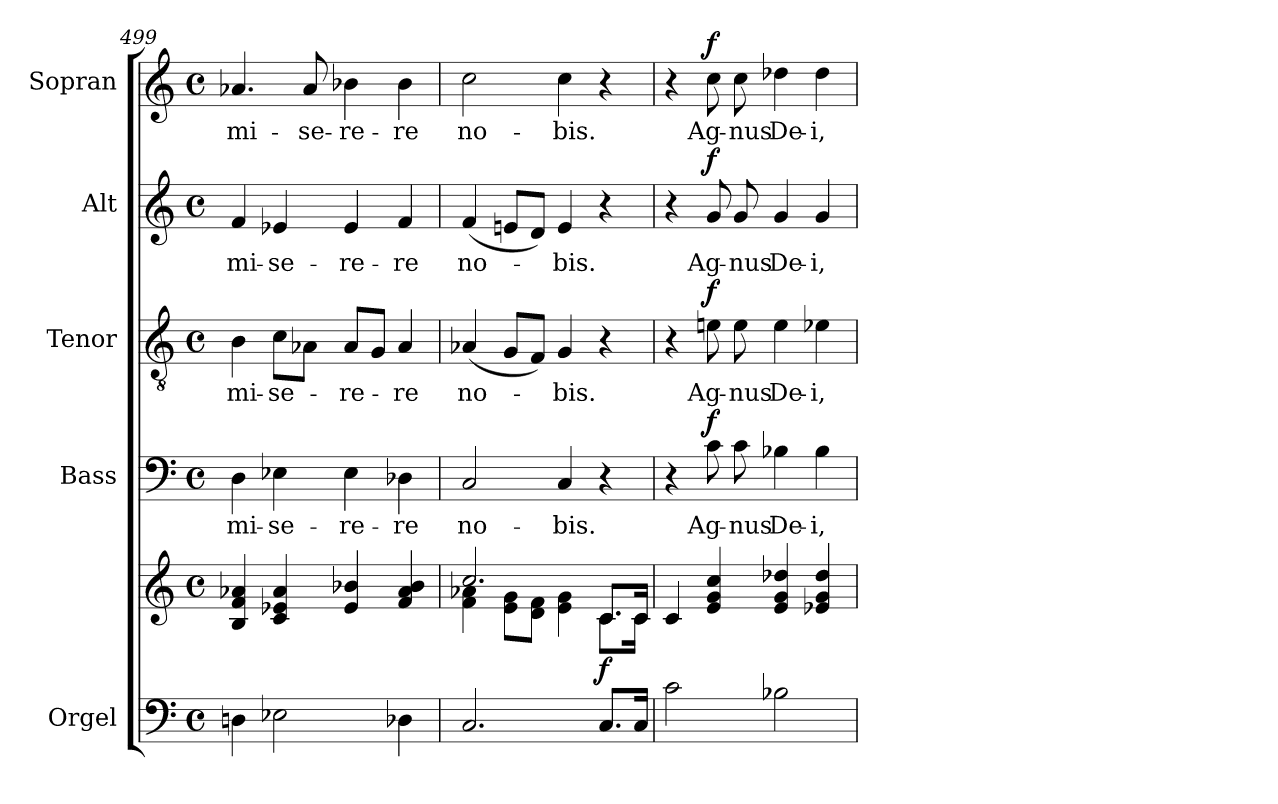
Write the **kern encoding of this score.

**kern	**kern	**dynam	**kern	**text	**dynam	**kern	**text	**dynam	**kern	**text	**dynam	**kern	**text	**dynam
*part5	*part5	*part5	*part4	*part4	*part4	*part3	*part3	*part3	*part2	*part2	*part2	*part1	*part1	*part1
*staff6	*staff5	*staff5/6	*staff4	*staff4	*staff4	*staff3	*staff3	*staff3	*staff2	*staff2	*staff2	*staff1	*staff1	*staff1
*I"Orgel	*	*	*I"Bass	*	*	*I"Tenor	*	*	*I"Alt	*	*	*I"Sopran	*	*
*I'Org.	*	*	*I'B.	*	*	*I'T.	*	*	*I'A.	*	*	*I'S.	*	*
*clefF4	*clefG2	*	*clefF4	*	*	*clefGv2	*	*	*clefG2	*	*	*clefG2	*	*
*k[]	*k[]	*	*k[]	*	*	*k[]	*	*	*k[]	*	*	*k[]	*	*
*C:	*C:	*	*C:	*	*	*C:	*	*	*C:	*	*	*C:	*	*
*M4/4	*M4/4	*	*M4/4	*	*	*M4/4	*	*	*M4/4	*	*	*M4/4	*	*
*met(c)	*met(c)	*	*met(c)	*	*	*met(c)	*	*	*met(c)	*	*	*met(c)	*	*
=499	=499	=499	=499	=499	=499	=499	=499	=499	=499	=499	=499	=499	=499	=499
!	!	!	!	!LO:LY:b	!	!	!LO:LY:b	!	!	!LO:LY:b	!	!	!LO:LY:b	!
4Dn\	4B/ 4f/ 4a-X/	.	4D\	mi-	.	4B\	mi-	.	4f/	mi-	.	4.a-X/	mi-	.
!	!	!	!	!LO:LY:b	!	!	!LO:LY:b	!	!	!LO:LY:b	!	!	!	!
2E-X\	4c/ 4e-X/ 4a-/	.	4E-X\	-se-	.	8c\L	-se-	.	4e-X/	-se-	.	.	.	.
!	!	!	!	!	!	!	!	!	!	!	!	!	!LO:LY:b	!
.	.	.	.	.	.	8A-X\J	.	.	.	.	.	8a-/	-se-	.
!	!	!	!	!LO:LY:b	!	!	!LO:LY:b	!	!	!LO:LY:b	!	!	!LO:LY:b	!
.	4e-/ 4b-X/	.	4E-\	-re-	.	8A-/L	-re-	.	4e-/	-re-	.	4b-X\	-re-	.
.	.	.	.	.	.	8G/J	.	.	.	.	.	.	.	.
!	!	!	!	!LO:LY:b	!	!	!LO:LY:b	!	!	!LO:LY:b	!	!	!LO:LY:b	!
4D-X\	4f/ 4a-/ 4b-/	.	4D-X\	-re	.	4A-/	-re	.	4f/	-re	.	4b-\	-re	.
!!LO:LB:g=z
=500	=500	=500	=500	=500	=500	=500	=500	=500	=500	=500	=500	=500	=500	=500
*	*^	*	*	*	*	*	*	*	*	*	*	*	*	*
!	!	!	!	!	!LO:LY:b	!	!	!LO:LY:b	!	!	!LO:LY:b	!	!	!LO:LY:b	!
2.C/	2.cc/	4f\ 4a-X\	.	2C/	no-	.	(<4A-X/	no-	.	(<4f/	no-	.	2cc\	no-	.
.	.	8e\ 8g\L	.	.	.	.	8G/L	.	.	8en/L	.	.	.	.	.
.	.	8d\ 8f\J	.	.	.	.	8F/J)	.	.	8d/J)	.	.	.	.	.
!	!	!	!	!	!LO:LY:b	!	!	!LO:LY:b	!	!	!LO:LY:b	!	!	!LO:LY:b	!
.	.	4e\ 4g\	.	4C/	-bis.	.	4G/	-bis.	.	4e/	-bis.	.	4cc\	-bis.	.
!	!	!	!LO:DY:b	!	!	!	!	!	!	!	!	!	!	!	!
8.C/L	8.c/L	8.c\L	f	4r	.	.	4r	.	.	4r	.	.	4r	.	.
16C/Jk	16c/Jk	16c\Jk	.	.	.	.	.	.	.	.	.	.	.	.	.
*	*v	*v	*	*	*	*	*	*	*	*	*	*	*	*	*
=501	=501	=501	=501	=501	=501	=501	=501	=501	=501	=501	=501	=501	=501	=501
2c\	4c/	.	4r	.	.	4r	.	.	4r	.	.	4r	.	.
!	!	!	!	!LO:LY:b	!LO:DY:a	!	!LO:LY:b	!LO:DY:a	!	!LO:LY:b	!LO:DY:a	!	!LO:LY:b	!LO:DY:a
.	4e/ 4g/ 4cc/	.	8c\	Ag-	f	8en\	Ag-	f	8g/	Ag-	f	8cc\	Ag-	f
!	!	!	!	!LO:LY:b	!	!	!LO:LY:b	!	!	!LO:LY:b	!	!	!LO:LY:b	!
.	.	.	8c\	-nus	.	8e\	-nus	.	8g/	-nus	.	8cc\	-nus	.
!	!	!	!	!LO:LY:b	!	!	!LO:LY:b	!	!	!LO:LY:b	!	!	!LO:LY:b	!
2B-X\	4e/ 4g/ 4dd-X/	.	4B-X\	De-	.	4e\	De-	.	4g/	De-	.	4dd-X\	De-	.
!	!	!	!	!LO:LY:b	!	!	!LO:LY:b	!	!	!LO:LY:b	!	!	!LO:LY:b	!
.	4e-X/ 4g/ 4dd-/	.	4B-\	-i,	.	4e-X\	-i,	.	4g/	-i,	.	4dd-\	-i,	.
=	=	=	=	=	=	=	=	=	=	=	=	=	=	=
*-	*-	*-	*-	*-	*-	*-	*-	*-	*-	*-	*-	*-	*-	*-
